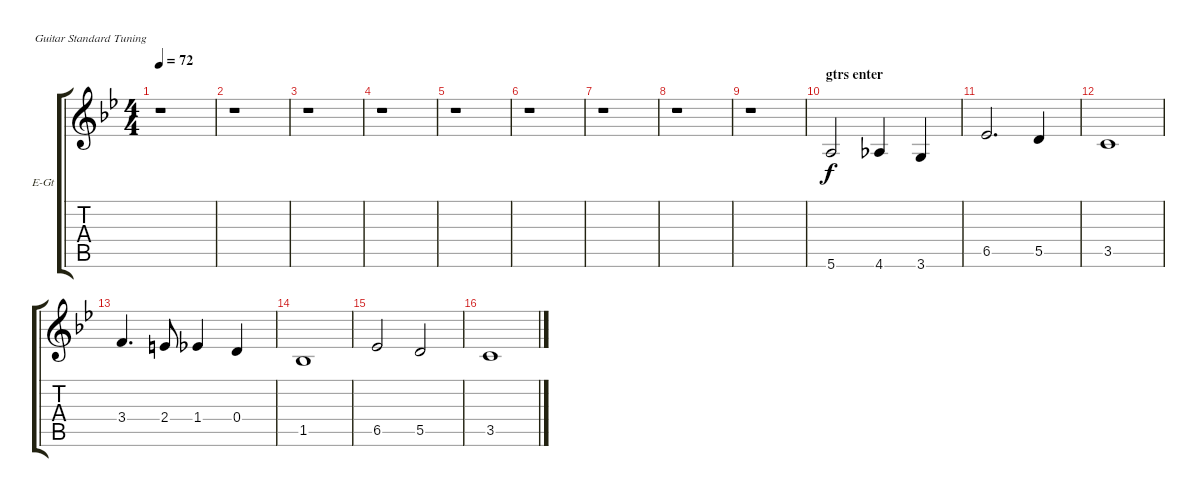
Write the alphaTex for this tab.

\bracketExtendMode groupsimilarinstruments
\firstSystemTrackNameOrientation horizontal
\otherSystemsTrackNameOrientation horizontal
\track ("Gtr 5" "E-Gt") {instrument overdrivenguitar}
\staff {score tabs}
\tuning (E4 B3 G3 D3 A2 E2)
\ts (4 4)
\tempo 72
\clef g2
\ks bb
r.1{dy f} |
r.1 |
r.1 |
r.1 |
r.1 |
r.1 |
r.1 |
r.1 |
r.1 |
\section ("" "gtrs enter")
5.6.2 4.6.4 3.6.4 |
6.5.2{d} 5.5.4 |
3.5.1 |
3.4.4{d} 2.4.8 1.4.4 0.4.4 |
1.5.1 |
6.5.2 5.5.2 |
3.5.1
